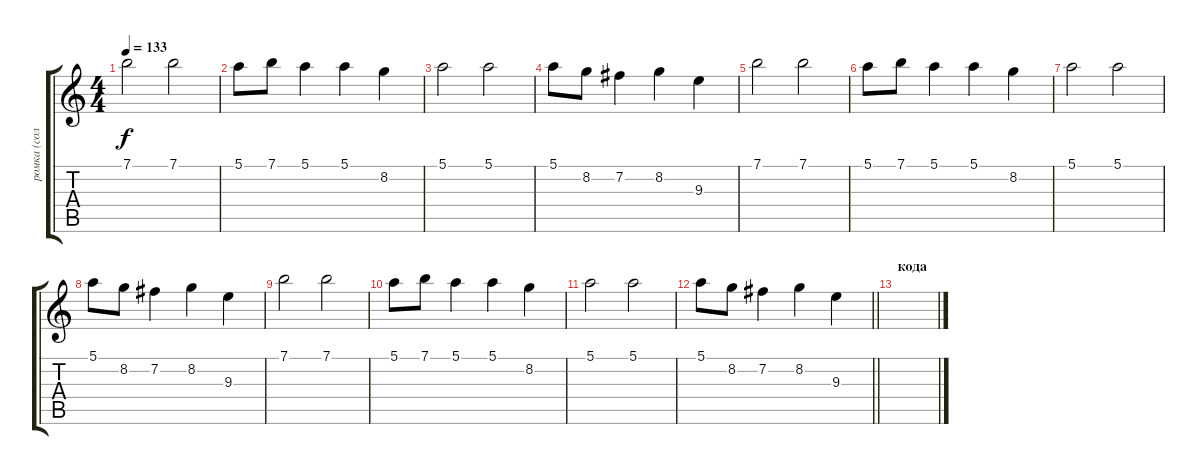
\track ("ромка (соло)" "ромка (сол") {instrument electricguitarjazz}
\staff {score tabs}
\tuning (E4 B3 G3 D3 A2 E2) {hide}
\ts (4 4)
\tempo 133
\clef g2
\ks c
7.1.2{dy f} 7.1.2 |
5.1.8 7.1.8 5.1.4 5.1.4 8.2.4 |
5.1.2 5.1.2 |
5.1.8 8.2.8 7.2.4 8.2.4 9.3.4 |
7.1.2 7.1.2 |
5.1.8 7.1.8 5.1.4 5.1.4 8.2.4 |
5.1.2 5.1.2 |
5.1.8 8.2.8 7.2.4 8.2.4 9.3.4 |
7.1.2 7.1.2 |
5.1.8 7.1.8 5.1.4 5.1.4 8.2.4 |
5.1.2 5.1.2 |
\barLineRight lightlight
5.1.8 8.2.8 7.2.4 8.2.4 9.3.4 |
\section ("" "кода")
